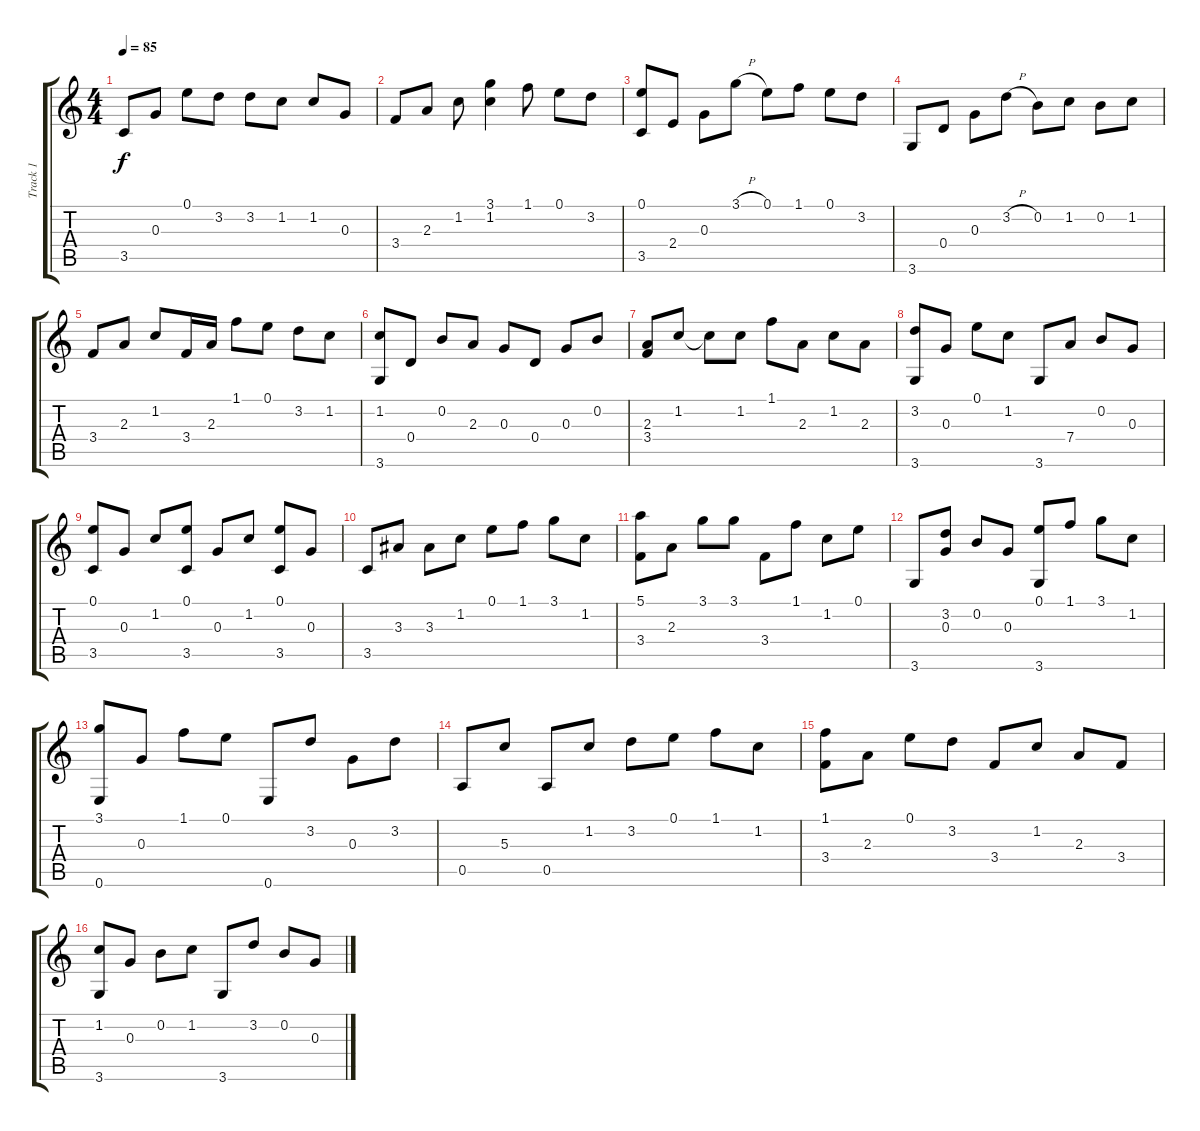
\track ("Track 1" "Track 1") {instrument acousticguitarnylon}
\staff {score tabs}
\tuning (E4 B3 G3 D3 A2 E2) {hide}
\ts (4 4)
\tempo 85
\clef g2
\ks c
3.5.8{dy f} 0.3.8 0.1.8 3.2.8 3.2.8 1.2.8 1.2.8 0.3.8 |
3.4.8 2.3.8 1.2.8 (3.1 1.2).4 1.1.8 0.1.8 3.2.8 |
(0.1 3.5).8 2.4.8 0.3.8 3.1{h}.8 0.1.8 1.1.8 0.1.8 3.2.8 |
3.6.8 0.4.8 0.3.8 3.2{h}.8 0.2.8 1.2.8 0.2.8 1.2.8 |
3.4.8 2.3.8 1.2.8 3.4.16 2.3.16 1.1.8 0.1.8 3.2.8 1.2.8 |
(1.2 3.6).8 0.4.8 0.2.8 2.3.8 0.3.8 0.4.8 0.3.8 0.2.8 |
(2.3 3.4).8{txt ""} 1.2.8 1.2{t}.8 1.2.8 1.1.8 2.3.8 1.2.8 2.3.8 |
(3.2 3.6).8 0.3.8 0.1.8 1.2.8 3.6.8 7.4.8 0.2.8 0.3.8 |
(0.1 3.5).8 0.3.8 1.2.8 (0.1 3.5).8 0.3.8 1.2.8 (0.1 3.5).8 0.3.8 |
3.5.8 3.3.8 3.3.8 1.2.8 0.1.8 1.1.8 3.1.8 1.2.8 |
(5.1 3.4).8 2.3.8 3.1.8 3.1.8 3.4.8 1.1.8 1.2.8 0.1.8 |
3.6.8 (3.2 0.3).8 0.2.8 0.3.8 (0.1 3.6).8 1.1.8 3.1.8 1.2.8 |
(3.1 0.6).8 0.3.8 1.1.8 0.1.8 0.6.8 3.2.8 0.3.8 3.2.8 |
0.5.8 5.3.8 0.5.8 1.2.8 3.2.8 0.1.8 1.1.8 1.2.8 |
(1.1 3.4).8 2.3.8 0.1.8 3.2.8 3.4.8 1.2.8 2.3.8 3.4.8 |
(1.2 3.6).8 0.3.8 0.2.8 1.2.8 3.6.8 3.2.8 0.2.8 0.3.8
